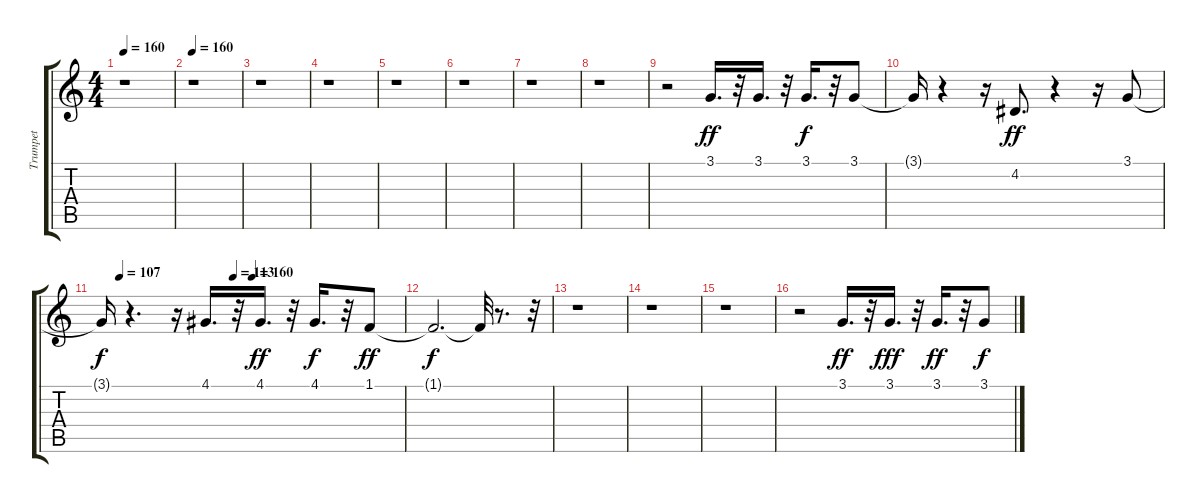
\track ("Trumpet" "Trumpet") {instrument trumpet}
\staff {score tabs}
\tuning (E4 B3 G3 D3 A2 E2) {hide}
\ts (4 4)
\tempo 160
\clef g2
\ks c
r.1{dy ff instrument trumpet} |
\tempo 160
r.1 |
r.1 |
r.1 |
r.1 |
r.1 |
r.1 |
r.1 |
r.2 3.1.16{d} r.32 3.1.16{d} r.32 3.1.16{d dy f} r.32 3.1.8 |
3.1{t}.16 r.4 r.16 4.2.8{d dy ff} r.4 r.16 3.1.8 |
\tempo (107 0.0625)
\tempo (113 0.4375)
\tempo (160 0.5)
3.1{t}.16{dy f} r.4{d} r.16 4.1.16{d} r.32 4.1.16{d dy ff} r.32 4.1.16{d dy f} r.32 1.1.8{dy ff} |
1.1{t}.2{d dy f} 1.1{t}.32 r.8{d} r.32 |
r.1 |
r.1 |
r.1 |
r.2 3.1.16{d dy ff} r.32 3.1.16{d dy fff} r.32 3.1.16{d dy ff} r.32 3.1.8{dy f}
